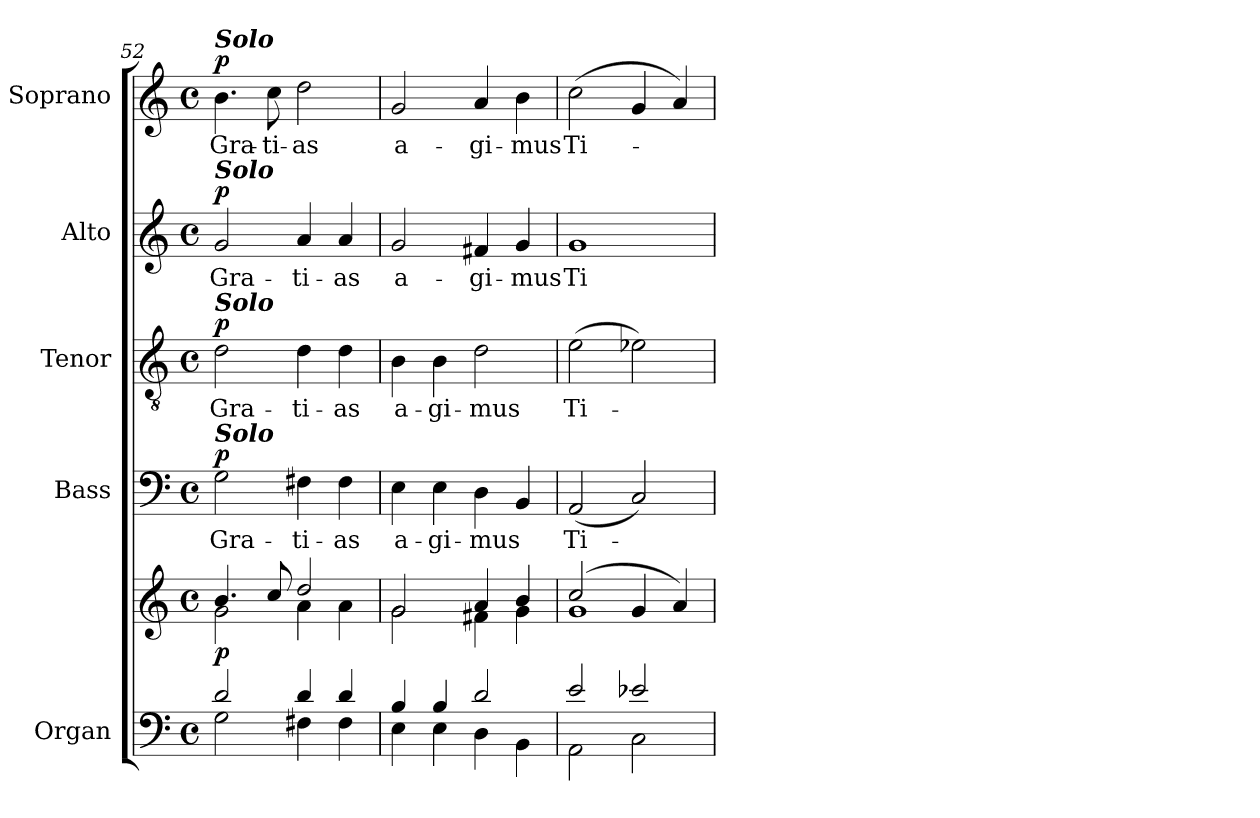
**kern	**kern	**dynam	**kern	**text	**dynam	**kern	**text	**dynam	**kern	**text	**dynam	**kern	**text	**dynam
*part5	*part5	*part5	*part4	*part4	*part4	*part3	*part3	*part3	*part2	*part2	*part2	*part1	*part1	*part1
*staff6	*staff5	*staff5/6	*staff4	*staff4	*staff4	*staff3	*staff3	*staff3	*staff2	*staff2	*staff2	*staff1	*staff1	*staff1
*I"Organ	*	*	*I"Bass	*	*	*I"Tenor	*	*	*I"Alto	*	*	*I"Soprano	*	*
*I'Org.	*	*	*I'B.	*	*	*I'T.	*	*	*I'A.	*	*	*I'S.	*	*
*clefF4	*clefG2	*	*clefF4	*	*	*clefGv2	*	*	*clefG2	*	*	*clefG2	*	*
*k[]	*k[]	*	*k[]	*	*	*k[]	*	*	*k[]	*	*	*k[]	*	*
*M4/4	*M4/4	*	*M4/4	*	*	*M4/4	*	*	*M4/4	*	*	*M4/4	*	*
*met(c)	*met(c)	*	*met(c)	*	*	*met(c)	*	*	*met(c)	*	*	*met(c)	*	*
=52	=52	=52	=52	=52	=52	=52	=52	=52	=52	=52	=52	=52	=52	=52
*^	*^	*	*	*	*	*	*	*	*	*	*	*	*	*
!	!	!	!	!	!	!	!	!	!	!	!	!	!	!LO:TX:a:Bi:t=Solo	!	!
!	!	!	!	!	!	!	!	!	!	!	!LO:TX:a:Bi:t=Solo	!	!	!	!	!
!	!	!	!	!	!	!	!	!LO:TX:a:Bi:t=Solo	!	!	!	!	!	!	!	!
!	!	!	!	!	!LO:TX:a:Bi:t=Solo	!	!	!	!	!	!	!	!	!	!	!
!	!	!	!	!LO:DY:b	!	!LO:LY:b	!LO:DY:a	!	!LO:LY:b	!LO:DY:a	!	!LO:LY:b	!LO:DY:a	!	!LO:LY:b	!LO:DY:a
2d/	2G\	4.b/	2g\	p	2G\	Gra-	p	2d\	Gra-	p	2g/	Gra-	p	4.b\	Gra-	p
!	!	!	!	!	!	!	!	!	!	!	!	!	!	!	!LO:LY:b	!
.	.	8cc/	.	.	.	.	.	.	.	.	.	.	.	8cc\	-ti-	.
!	!	!	!	!	!	!LO:LY:b	!	!	!LO:LY:b	!	!	!LO:LY:b	!	!	!LO:LY:b	!
4d/	4F#X\	2dd/	4a\	.	4F#X\	-ti-	.	4d\	-ti-	.	4a/	-ti-	.	2dd\	-as	.
!	!	!	!	!	!	!LO:LY:b	!	!	!LO:LY:b	!	!	!LO:LY:b	!	!	!	!
4d/	4F#\	.	4a\	.	4F#\	-as	.	4d\	-as	.	4a/	-as	.	.	.	.
=53	=53	=53	=53	=53	=53	=53	=53	=53	=53	=53	=53	=53	=53	=53	=53	=53
!	!	!	!	!	!	!LO:LY:b	!	!	!LO:LY:b	!	!	!LO:LY:b	!	!	!LO:LY:b	!
4B/	4E\	2g/	2g\	.	4E\	a-	.	4B\	a-	.	2g/	a-	.	2g/	a-	.
!	!	!	!	!	!	!LO:LY:b	!	!	!LO:LY:b	!	!	!	!	!	!	!
4B/	4E\	.	.	.	4E\	-gi-	.	4B\	-gi-	.	.	.	.	.	.	.
!	!	!	!	!	!	!LO:LY:b	!	!	!LO:LY:b	!	!	!LO:LY:b	!	!	!LO:LY:b	!
2d/	4D\	4a/	4f#X\	.	4D\	-mus	.	2d\	-mus	.	4f#X/	-gi-	.	4a/	-gi-	.
!	!	!	!	!	!	!	!	!	!	!	!	!LO:LY:b	!	!	!LO:LY:b	!
.	4BB\	4b/	4g\	.	4BB/	.	.	.	.	.	4g/	-mus	.	4b\	-mus	.
=54	=54	=54	=54	=54	=54	=54	=54	=54	=54	=54	=54	=54	=54	=54	=54	=54
!	!	!	!	!	!	!LO:LY:b	!	!	!LO:LY:b	!	!	!LO:LY:b	!	!	!LO:LY:b	!
2e/	2AA\	(>2cc/	1g	.	(<2AA/	Ti-	.	(>2e\	Ti-	.	1g	Ti-	.	(>2cc\	Ti-	.
2e-X/	2C\	4g/	.	.	2C/)	.	.	2e-X\)	.	.	.	.	.	4g/	.	.
.	.	4a/)	.	.	.	.	.	.	.	.	.	.	.	4a/)	.	.
*v	*v	*	*	*	*	*	*	*	*	*	*	*	*	*	*	*
*	*v	*v	*	*	*	*	*	*	*	*	*	*	*	*	*
=	=	=	=	=	=	=	=	=	=	=	=	=	=	=
*-	*-	*-	*-	*-	*-	*-	*-	*-	*-	*-	*-	*-	*-	*-
